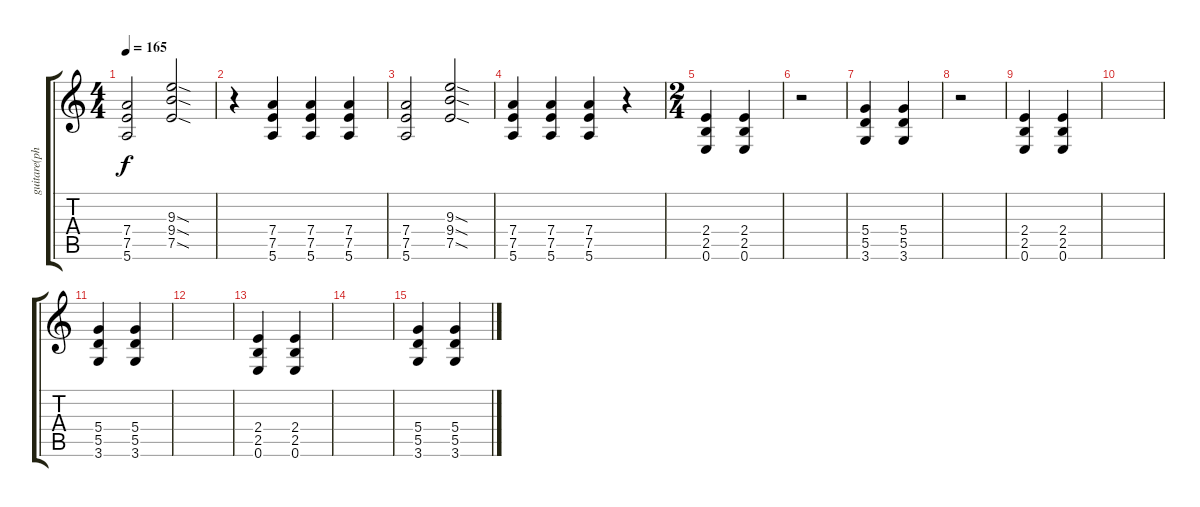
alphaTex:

\track ("guitare(phil)" "guitare(ph") {instrument distortionguitar}
\staff {score tabs}
\tuning (E4 B3 G3 D3 A2 E2) {hide}
\ts (4 4)
\tempo 165
\clef g2
\ks c
(7.4 7.5 5.6).2{dy f} (9.3{sod} 9.4{sod} 7.5{sod}).2 |
r.4 (7.4 7.5 5.6).4 (7.4 7.5 5.6).4 (7.4 7.5 5.6).4 |
(7.4 7.5 5.6).2 (9.3{sod} 9.4{sod} 7.5{sod}).2 |
(7.4 7.5 5.6).4 (7.4 7.5 5.6).4 (7.4 7.5 5.6).4 r.4 |
\ts (2 4)
(2.4 2.5 0.6).4 (2.4 2.5 0.6).4 |
r.2 |
(5.4 5.5 3.6).4 (5.4 5.5 3.6).4 |
r.2 |
(2.4 2.5 0.6).4 (2.4 2.5 0.6).4 |
|
(5.4 5.5 3.6).4 (5.4 5.5 3.6).4 |
|
(2.4 2.5 0.6).4 (2.4 2.5 0.6).4 |
|
(5.4 5.5 3.6).4 (5.4 5.5 3.6).4
